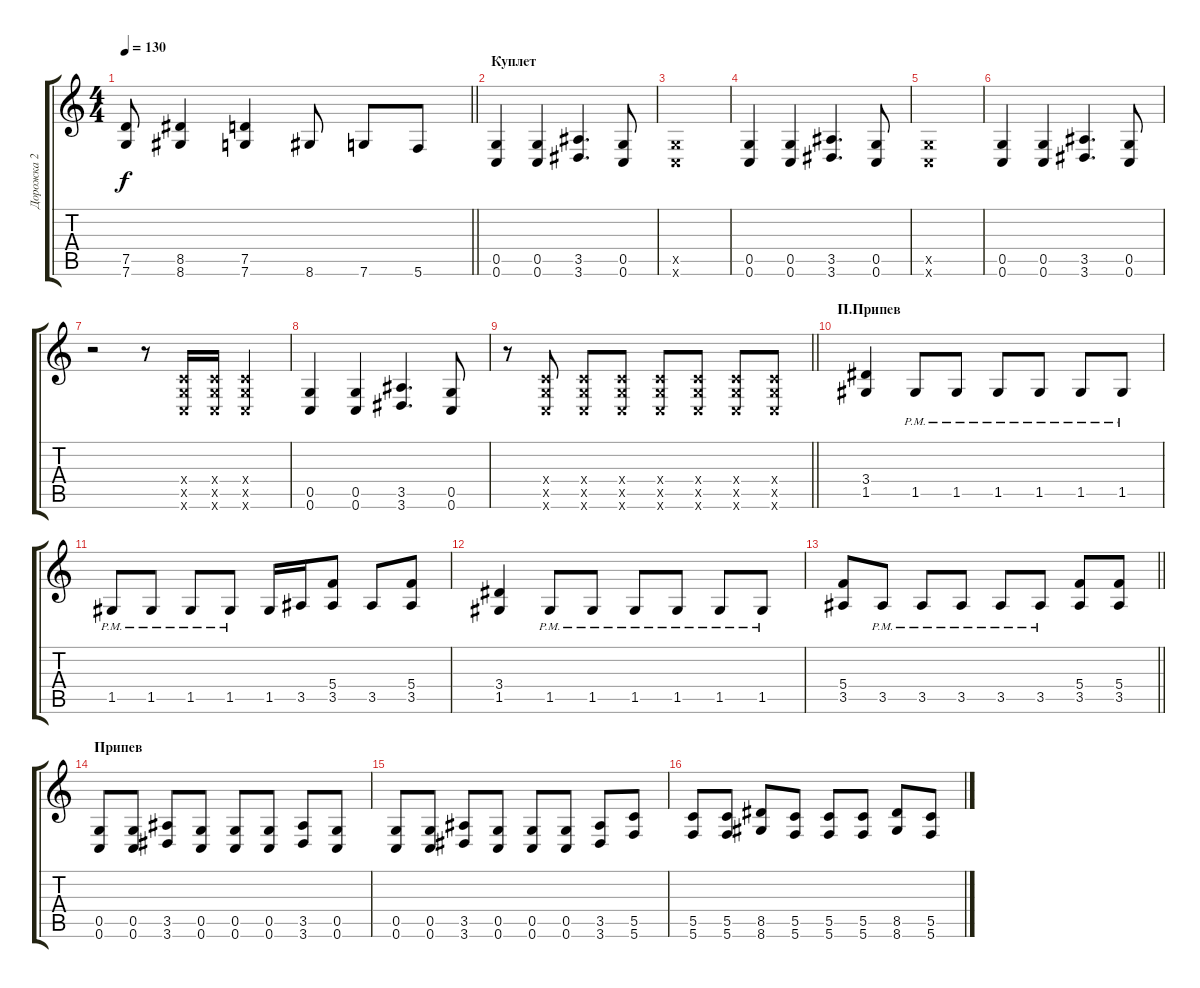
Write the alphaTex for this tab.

\track ("Дорожка 2" "Дорожка 2") {instrument distortionguitar}
\staff {score tabs}
\tuning (D4 A3 F3 C3 G2 C2) {hide}
\ts (4 4)
\tempo 130
\clef g2
\barLineRight lightlight
\ks c
(7.5 7.6).8{dy f} (8.5 8.6).4 (7.5 7.6).4 8.6.8 7.6.8 5.6.8 |
\section ("" "Куплет")
(0.5 0.6).4 (0.5 0.6).4 (3.5 3.6).4{d} (0.5 0.6).8 |
(0.5{x} 0.6{x}).1 |
(0.5 0.6).4 (0.5 0.6).4 (3.5 3.6).4{d} (0.5 0.6).8 |
(0.5{x} 0.6{x}).1 |
(0.5 0.6).4 (0.5 0.6).4 (3.5 3.6).4{d} (0.5 0.6).8 |
r.2 r.8 (0.4{x} 0.5{x} 0.6{x}).16 (0.4{x} 0.5{x} 0.6{x}).16 (0.4{x} 0.5{x} 0.6{x}).4 |
(0.5 0.6).4 (0.5 0.6).4 (3.5 3.6).4{d} (0.5 0.6).8 |
\barLineRight lightlight
r.8 (0.4{x} 0.5{x} 0.6{x}).8 (0.4{x} 0.5{x} 0.6{x}).8 (0.4{x} 0.5{x} 0.6{x}).8 (0.4{x} 0.5{x} 0.6{x}).8 (0.4{x} 0.5{x} 0.6{x}).8 (0.4{x} 0.5{x} 0.6{x}).8 (0.4{x} 0.5{x} 0.6{x}).8 |
\section ("" "П.Припев")
(3.4 1.5).4 1.5{pm}.8 1.5{pm}.8 1.5{pm}.8 1.5{pm}.8 1.5{pm}.8 1.5{pm}.8 |
1.5{pm}.8 1.5{pm}.8 1.5{pm}.8 1.5{pm}.8 1.5.16 3.5.16 (5.4 3.5).8 3.5.8 (5.4 3.5).8 |
(3.4 1.5).4 1.5{pm}.8 1.5{pm}.8 1.5{pm}.8 1.5{pm}.8 1.5{pm}.8 1.5{pm}.8 |
\barLineRight lightlight
(5.4 3.5).8 3.5{pm}.8 3.5{pm}.8 3.5{pm}.8 3.5{pm}.8 3.5{pm}.8 (5.4 3.5).8 (5.4 3.5).8 |
\section ("" "Припев")
(0.5 0.6).8 (0.5 0.6).8 (3.5 3.6).8 (0.5 0.6).8 (0.5 0.6).8 (0.5 0.6).8 (3.5 3.6).8 (0.5 0.6).8 |
(0.5 0.6).8 (0.5 0.6).8 (3.5 3.6).8 (0.5 0.6).8 (0.5 0.6).8 (0.5 0.6).8 (3.5 3.6).8 (5.5 5.6).8 |
(5.5 5.6).8 (5.5 5.6).8 (8.5 8.6).8 (5.5 5.6).8 (5.5 5.6).8 (5.5 5.6).8 (8.5 8.6).8 (5.5 5.6).8
